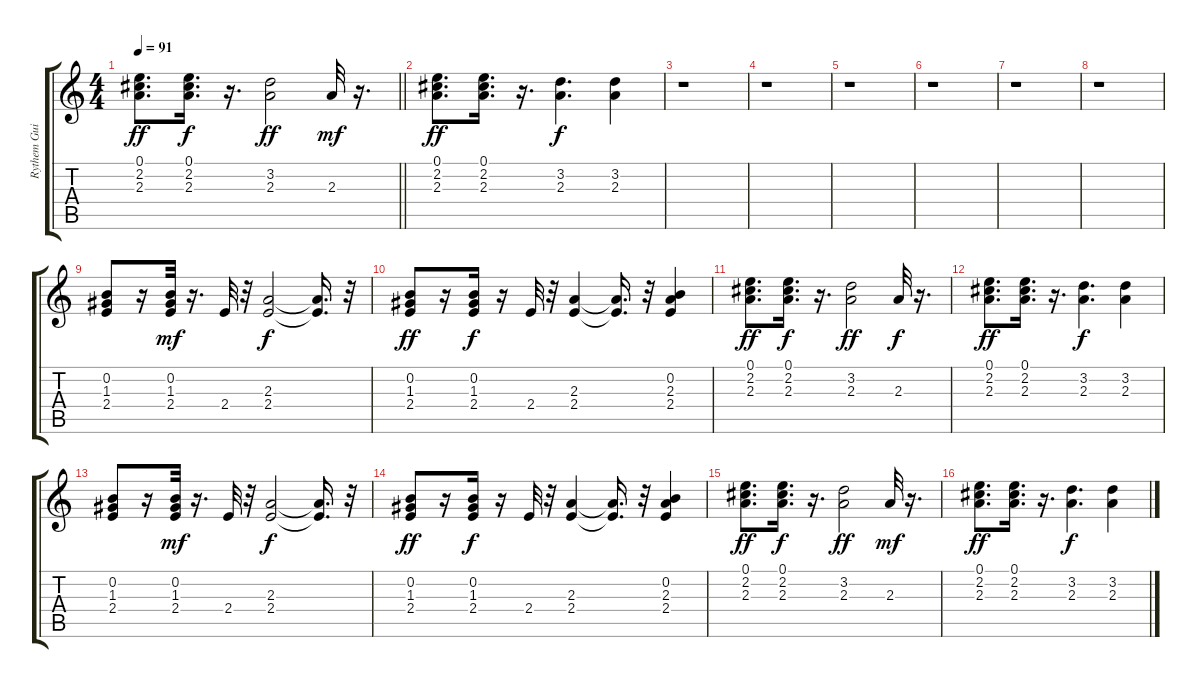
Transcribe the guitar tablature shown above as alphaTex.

\track ("Rythem Guitar" "Rythem Gui") {instrument electricguitarjazz}
\staff {score tabs}
\tuning (E4 B3 G3 D3 A2 E2) {hide}
\ts (4 4)
\tempo 91
\clef g2
\barLineRight lightlight
\ks c
(0.1 2.2 2.3).8{d dy ff} (0.1 2.2 2.3).16{d dy f} r.16{d} (3.2 2.3).2{dy ff} 2.3.32{dy mf} r.16{d} |
\section ("" "")
(0.1 2.2 2.3).8{d dy ff} (0.1 2.2 2.3).16{d} r.16{d} (3.2 2.3).4{d dy f} (3.2 2.3).4 |
r.1 |
r.1 |
r.1 |
r.1 |
r.1 |
r.1 |
(0.2 1.3 2.4).8 r.16 (0.2 1.3 2.4).32{dy mf} r.16{d} 2.4.32 r.32 (2.3 2.4).2{dy f} (2.3{t} 2.4{t}).16{d} r.32 |
(0.2 1.3 2.4).8{dy ff} r.16 (0.2 1.3 2.4).16{dy f} r.16 2.4.32 r.32 (2.3 2.4).4 (2.3{t} 2.4{t}).16{d} r.32 (0.2 2.3 2.4).4 |
(0.1 2.2 2.3).8{d dy ff} (0.1 2.2 2.3).16{d dy f} r.16{d} (3.2 2.3).2{dy ff} 2.3.32{dy f} r.16{d} |
(0.1 2.2 2.3).8{d dy ff} (0.1 2.2 2.3).16{d} r.16{d} (3.2 2.3).4{d dy f} (3.2 2.3).4 |
(0.2 1.3 2.4).8 r.16 (0.2 1.3 2.4).32{dy mf} r.16{d} 2.4.32 r.32 (2.3 2.4).2{dy f} (2.3{t} 2.4{t}).16{d} r.32 |
(0.2 1.3 2.4).8{dy ff} r.16 (0.2 1.3 2.4).16{dy f} r.16 2.4.32 r.32 (2.3 2.4).4 (2.3{t} 2.4{t}).16{d} r.32 (0.2 2.3 2.4).4 |
(0.1 2.2 2.3).8{d dy ff} (0.1 2.2 2.3).16{d dy f} r.16{d} (3.2 2.3).2{dy ff} 2.3.32{dy mf} r.16{d} |
(0.1 2.2 2.3).8{d dy ff} (0.1 2.2 2.3).16{d} r.16{d} (3.2 2.3).4{d dy f} (3.2 2.3).4
